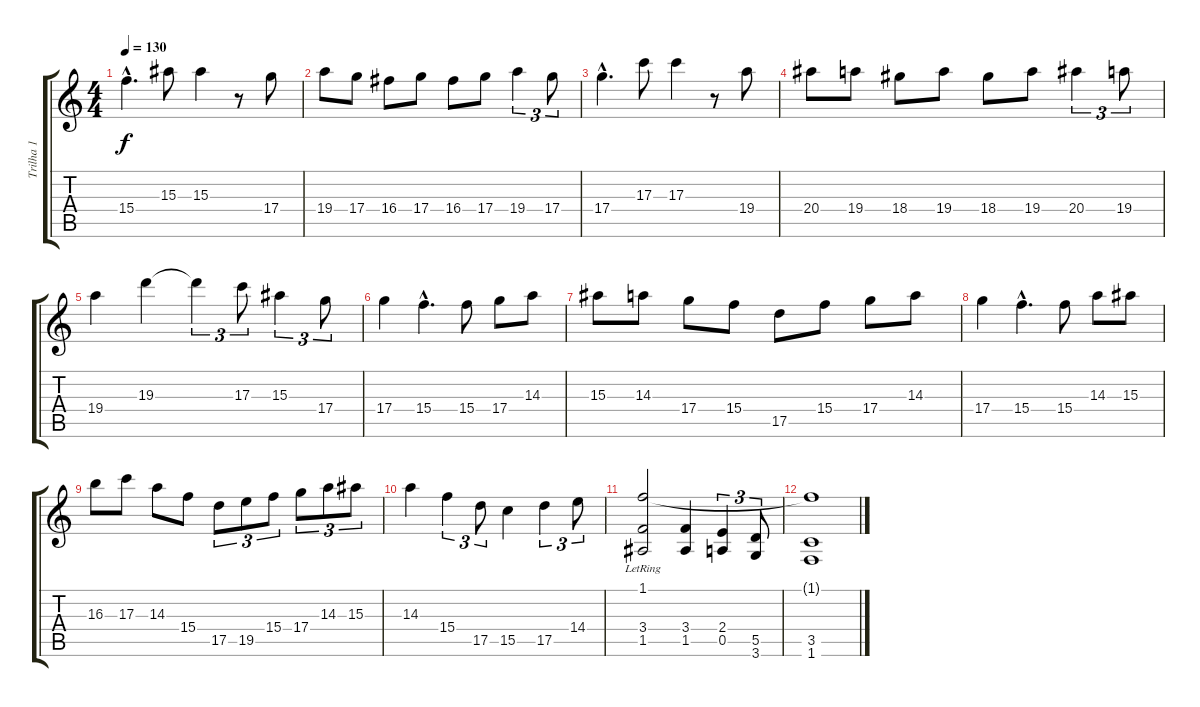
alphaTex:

\track ("Trilha 1" "Trilha 1") {instrument overdrivenguitar}
\staff {score tabs}
\tuning (E4 B3 G3 D3 A2 E2) {hide}
\ts (4 4)
\tempo 130
\clef g2
\ks c
15.4{hac}.4{d dy f} 15.3.8 15.3.4 r.8 17.4.8 |
19.4.8 17.4.8 16.4.8 17.4.8 16.4.8 17.4.8 19.4.4{tu (3 2)} 17.4.8{tu (3 2)} |
17.4{hac}.4{d} 17.3.8 17.3.4 r.8 19.4.8 |
20.4.8 19.4.8 18.4.8 19.4.8 18.4.8 19.4.8 20.4.4{tu (3 2)} 19.4.8{tu (3 2)} |
19.4.4 19.3.4 19.3{t}.4{tu (3 2)} 17.3.8{tu (3 2)} 15.3.4{tu (3 2)} 17.4.8{tu (3 2)} |
17.4.4 15.4{hac}.4{d} 15.4.8 17.4.8 14.3.8 |
15.3.8 14.3.8 17.4.8 15.4.8 17.5.8 15.4.8 17.4.8 14.3.8 |
17.4.4 15.4{hac}.4{d} 15.4.8 14.3.8 15.3.8 |
16.3.8 17.3.8 14.3.8 15.4.8 17.5.8{tu (3 2)} 19.5.8{tu (3 2)} 15.4.8{tu (3 2)} 17.4.8{tu (3 2)} 14.3.8{tu (3 2)} 15.3.8{tu (3 2)} |
14.3.4 15.4.4{tu (3 2)} 17.5.8{tu (3 2)} 15.5.4 17.5.4{tu (3 2)} 14.4.8{tu (3 2)} |
(1.1{lr} 3.4 1.5).2 (3.4 1.5).4 (2.4 0.5).4{tu (3 2)} (5.5 3.6).8{tu (3 2)} |
(1.1{t} 3.5 1.6).1
